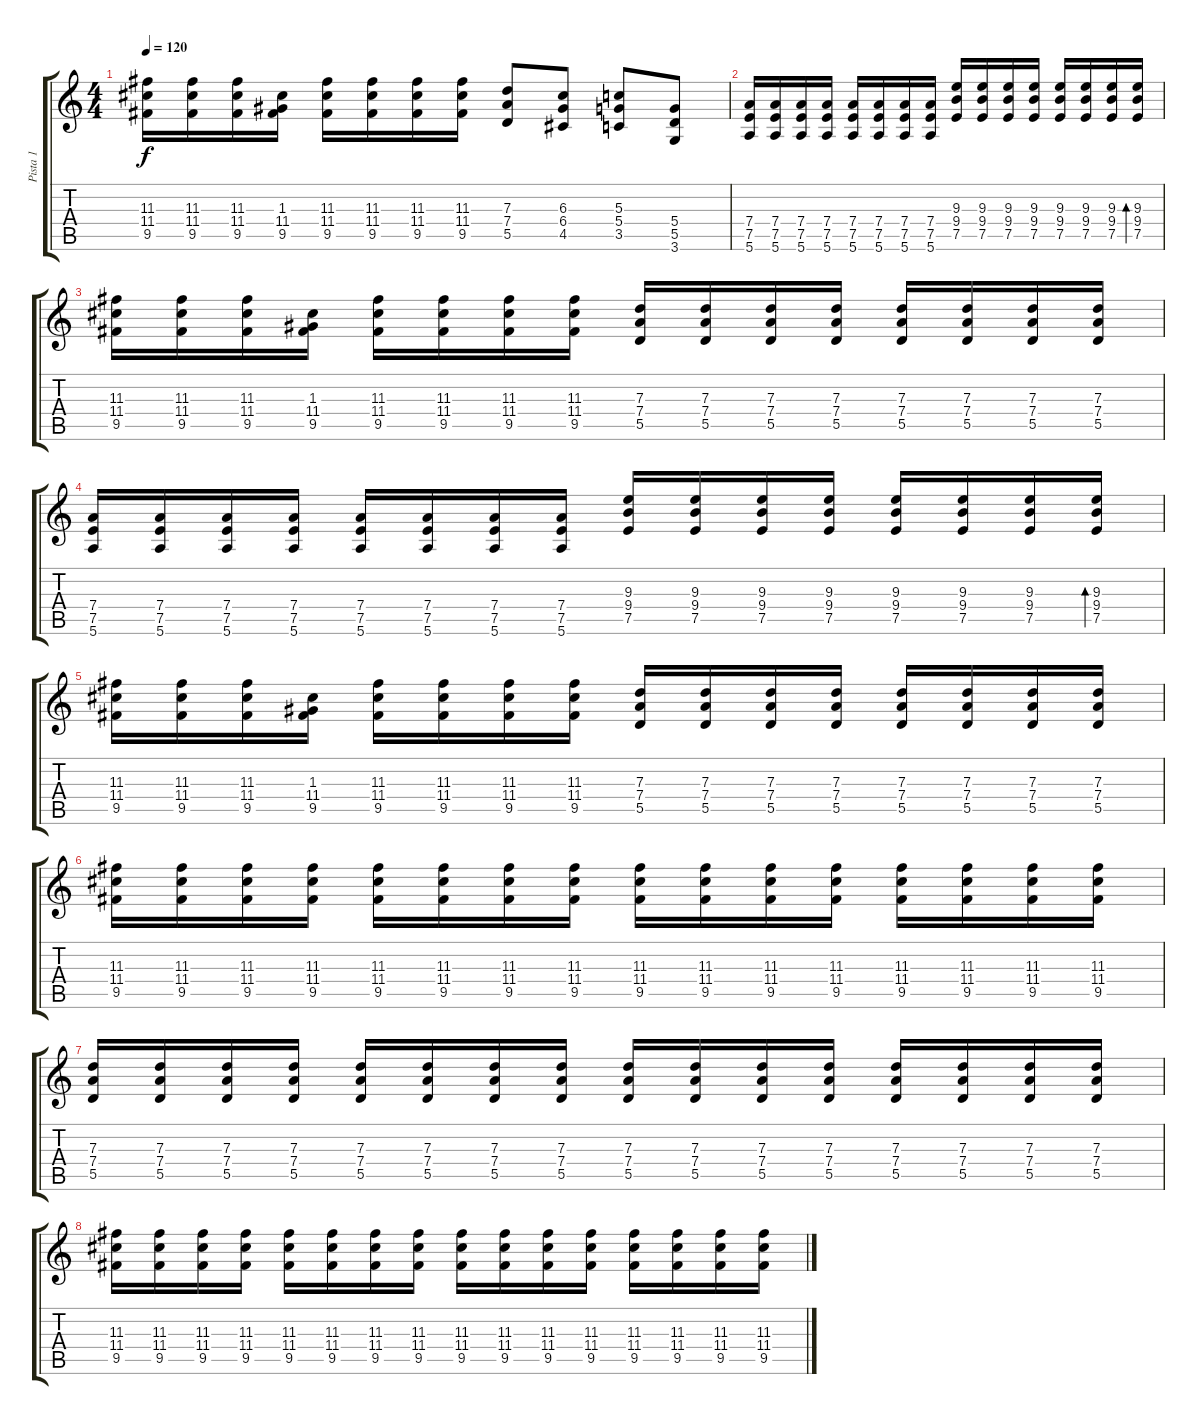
\track ("Pista 1" "Pista 1") {instrument distortionguitar}
\staff {score tabs}
\tuning (E4 B3 G3 D3 A2 E2) {hide}
\ts (4 4)
\tempo 120
\clef g2
\ks c
(11.3 11.4 9.5).16{dy f} (11.3 11.4 9.5).16 (11.3 11.4 9.5).16 (1.3 11.4 9.5).16 (11.3 11.4 9.5).16 (11.3 11.4 9.5).16 (11.3 11.4 9.5).16 (11.3 11.4 9.5).16 (7.3 7.4 5.5).8 (6.3 6.4 4.5).8 (5.3 5.4 3.5).8 (5.4 5.5 3.6).8 |
(7.4 7.5 5.6).16 (7.4 7.5 5.6).16 (7.4 7.5 5.6).16 (7.4 7.5 5.6).16 (7.4 7.5 5.6).16 (7.4 7.5 5.6).16 (7.4 7.5 5.6).16 (7.4 7.5 5.6).16 (9.3 9.4 7.5).16 (9.3 9.4 7.5).16 (9.3 9.4 7.5).16 (9.3 9.4 7.5).16 (9.3 9.4 7.5).16 (9.3 9.4 7.5).16 (9.3 9.4 7.5).16 (9.3 9.4 7.5).16{bd 60} |
(11.3 11.4 9.5).16 (11.3 11.4 9.5).16 (11.3 11.4 9.5).16 (1.3 11.4 9.5).16 (11.3 11.4 9.5).16 (11.3 11.4 9.5).16 (11.3 11.4 9.5).16 (11.3 11.4 9.5).16 (7.3 7.4 5.5).16 (7.3 7.4 5.5).16 (7.3 7.4 5.5).16 (7.3 7.4 5.5).16 (7.3 7.4 5.5).16 (7.3 7.4 5.5).16 (7.3 7.4 5.5).16 (7.3 7.4 5.5).16 |
(7.4 7.5 5.6).16 (7.4 7.5 5.6).16 (7.4 7.5 5.6).16 (7.4 7.5 5.6).16 (7.4 7.5 5.6).16 (7.4 7.5 5.6).16 (7.4 7.5 5.6).16 (7.4 7.5 5.6).16 (9.3 9.4 7.5).16 (9.3 9.4 7.5).16 (9.3 9.4 7.5).16 (9.3 9.4 7.5).16 (9.3 9.4 7.5).16 (9.3 9.4 7.5).16 (9.3 9.4 7.5).16 (9.3 9.4 7.5).16{bd 60} |
(11.3 11.4 9.5).16 (11.3 11.4 9.5).16 (11.3 11.4 9.5).16 (1.3 11.4 9.5).16 (11.3 11.4 9.5).16 (11.3 11.4 9.5).16 (11.3 11.4 9.5).16 (11.3 11.4 9.5).16 (7.3 7.4 5.5).16 (7.3 7.4 5.5).16 (7.3 7.4 5.5).16 (7.3 7.4 5.5).16 (7.3 7.4 5.5).16 (7.3 7.4 5.5).16 (7.3 7.4 5.5).16 (7.3 7.4 5.5).16 |
(11.3 11.4 9.5).16 (11.3 11.4 9.5).16 (11.3 11.4 9.5).16 (11.3 11.4 9.5).16 (11.3 11.4 9.5).16 (11.3 11.4 9.5).16 (11.3 11.4 9.5).16 (11.3 11.4 9.5).16 (11.3 11.4 9.5).16 (11.3 11.4 9.5).16 (11.3 11.4 9.5).16 (11.3 11.4 9.5).16 (11.3 11.4 9.5).16 (11.3 11.4 9.5).16 (11.3 11.4 9.5).16 (11.3 11.4 9.5).16 |
(7.3 7.4 5.5).16 (7.3 7.4 5.5).16 (7.3 7.4 5.5).16 (7.3 7.4 5.5).16 (7.3 7.4 5.5).16 (7.3 7.4 5.5).16 (7.3 7.4 5.5).16 (7.3 7.4 5.5).16 (7.3 7.4 5.5).16 (7.3 7.4 5.5).16 (7.3 7.4 5.5).16 (7.3 7.4 5.5).16 (7.3 7.4 5.5).16 (7.3 7.4 5.5).16 (7.3 7.4 5.5).16 (7.3 7.4 5.5).16 |
(11.3 11.4 9.5).16 (11.3 11.4 9.5).16 (11.3 11.4 9.5).16 (11.3 11.4 9.5).16 (11.3 11.4 9.5).16 (11.3 11.4 9.5).16 (11.3 11.4 9.5).16 (11.3 11.4 9.5).16 (11.3 11.4 9.5).16 (11.3 11.4 9.5).16 (11.3 11.4 9.5).16 (11.3 11.4 9.5).16 (11.3 11.4 9.5).16 (11.3 11.4 9.5).16 (11.3 11.4 9.5).16 (11.3 11.4 9.5).16
